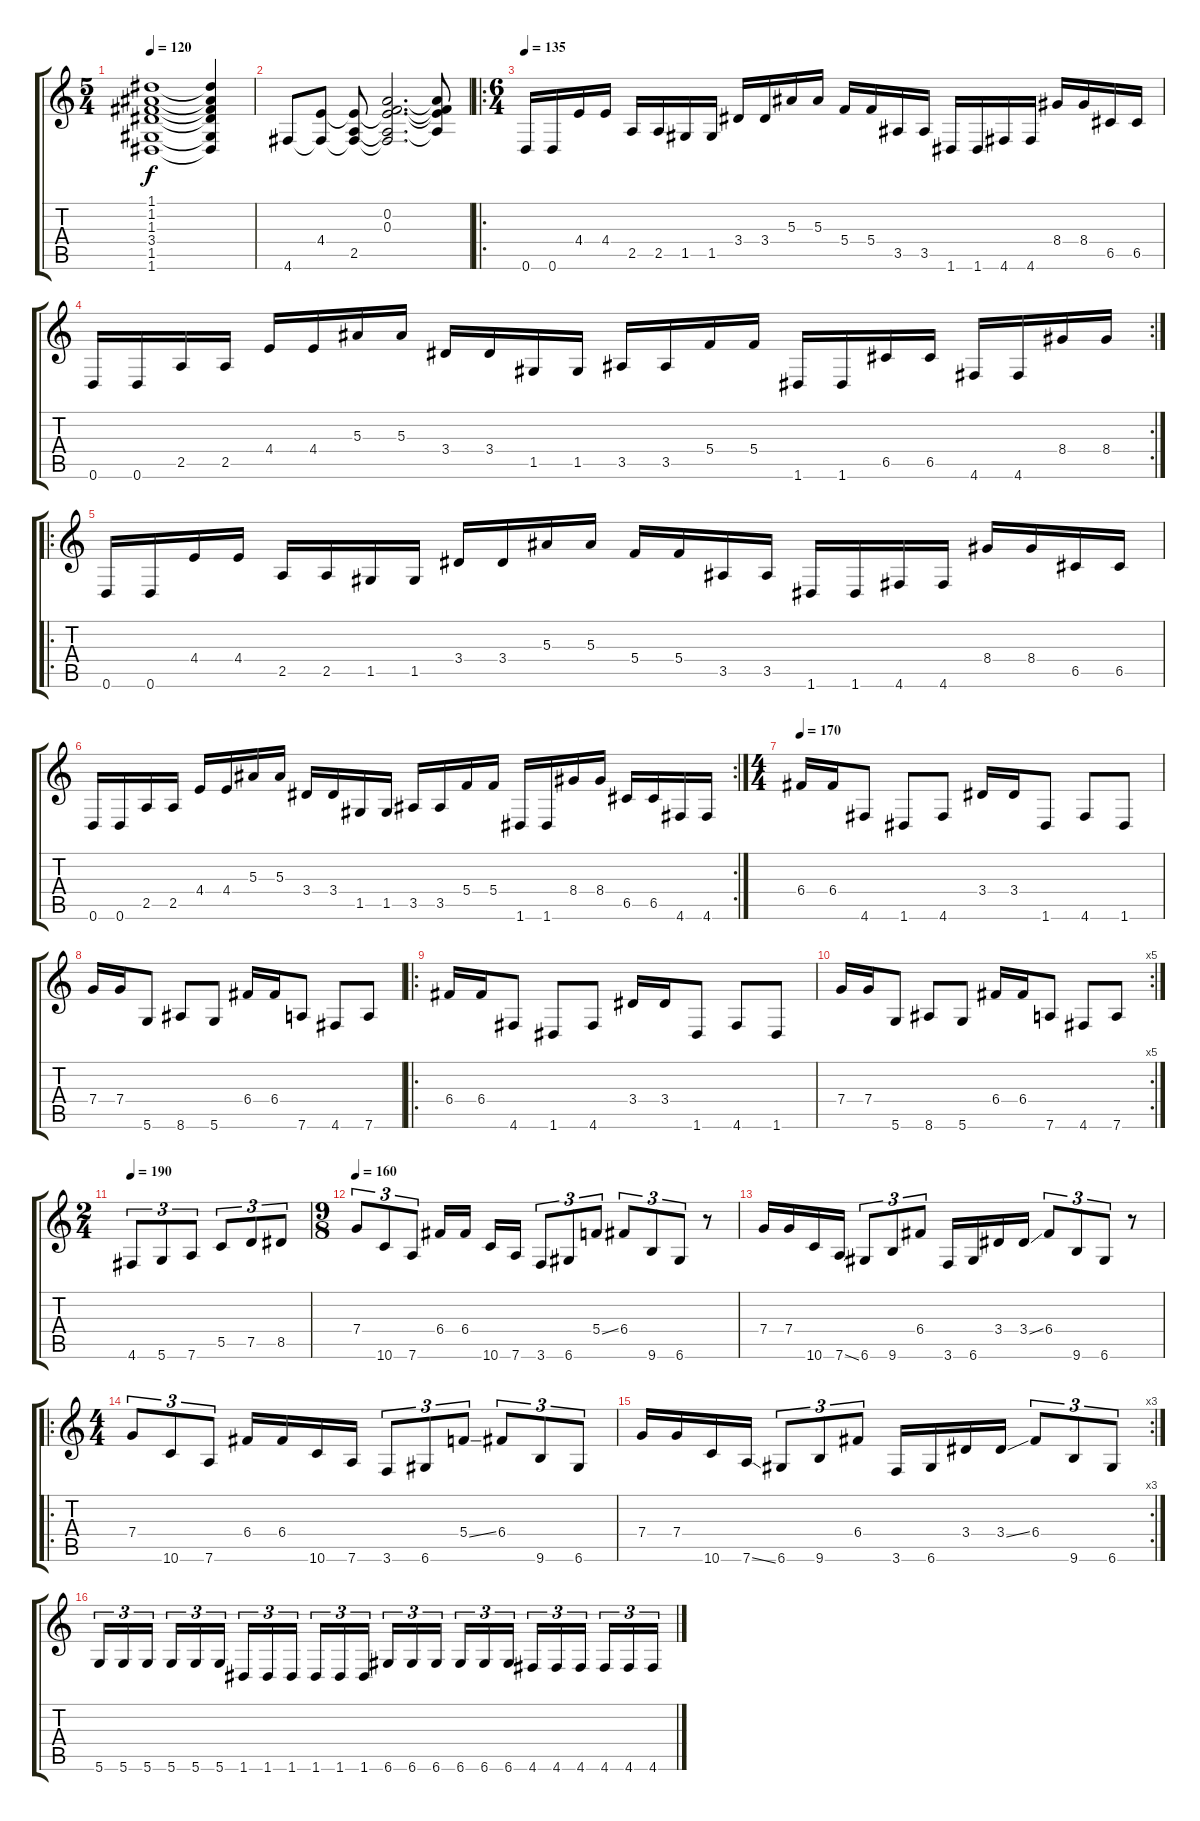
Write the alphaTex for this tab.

\track ("       " "       ") {instrument overdrivenguitar}
\staff {score tabs}
\tuning (D4 A3 F3 C3 G2 D2) {hide}
\ts (5 4)
\tempo 120
\clef g2
\ks c
(1.1 1.2 1.3 3.4 1.5 1.6).1{dy f} (1.1{t} 1.2{t} 1.3{t} 3.4{t} 1.5{t} 1.6{t}).4 |
4.6.8 (4.4 4.6{t}).8 (4.4{t} 2.5 4.6{t}).8 (0.2 0.3 4.4{t} 2.5{t} 4.6{t}).2{d} (0.2{t} 0.3{t} 4.4{t} 2.5{t}).8 |
\ro
\ts (6 4)
\tempo 135
0.6.16 0.6.16 4.4.16 4.4.16 2.5.16 2.5.16 1.5.16 1.5.16 3.4.16 3.4.16 5.3.16 5.3.16 5.4.16 5.4.16 3.5.16 3.5.16 1.6.16 1.6.16 4.6.16 4.6.16 8.4.16 8.4.16 6.5.16 6.5.16 |
\rc 2
0.6.16 0.6.16 2.5.16 2.5.16 4.4.16 4.4.16 5.3.16 5.3.16 3.4.16 3.4.16 1.5.16 1.5.16 3.5.16 3.5.16 5.4.16 5.4.16 1.6.16 1.6.16 6.5.16 6.5.16 4.6.16 4.6.16 8.4.16 8.4.16 |
\ro
0.6.16 0.6.16 4.4.16 4.4.16 2.5.16 2.5.16 1.5.16 1.5.16 3.4.16 3.4.16 5.3.16 5.3.16 5.4.16 5.4.16 3.5.16 3.5.16 1.6.16 1.6.16 4.6.16 4.6.16 8.4.16 8.4.16 6.5.16 6.5.16 |
\rc 2
0.6.16 0.6.16 2.5.16 2.5.16 4.4.16 4.4.16 5.3.16 5.3.16 3.4.16 3.4.16 1.5.16 1.5.16 3.5.16 3.5.16 5.4.16 5.4.16 1.6.16 1.6.16 8.4.16 8.4.16 6.5.16 6.5.16 4.6.16 4.6.16 |
\ts (4 4)
\tempo 170
6.4.16 6.4.16 4.6.8 1.6.8 4.6.8 3.4.16 3.4.16 1.6.8 4.6.8 1.6.8 |
7.4.16 7.4.16 5.6.8 8.6.8 5.6.8 6.4.16 6.4.16 7.6.8 4.6.8 7.6.8 |
\ro
6.4.16 6.4.16 4.6.8 1.6.8 4.6.8 3.4.16 3.4.16 1.6.8 4.6.8 1.6.8 |
\rc 5
7.4.16 7.4.16 5.6.8 8.6.8 5.6.8 6.4.16 6.4.16 7.6.8 4.6.8 7.6.8 |
\ts (2 4)
\tempo 190
4.6.8{tu (3 2)} 5.6.8{tu (3 2)} 7.6.8{tu (3 2)} 5.5.8{tu (3 2)} 7.5.8{tu (3 2)} 8.5.8{tu (3 2)} |
\ts (9 8)
\tempo 160
7.4.8{tu (3 2)} 10.6.8{tu (3 2)} 7.6.8{tu (3 2)} 6.4.16 6.4.16 10.6.16 7.6.16 3.6.8{tu (3 2)} 6.6.8{tu (3 2)} 5.4{ss}.8{tu (3 2)} 6.4.8{tu (3 2)} 9.6.8{tu (3 2)} 6.6.8{tu (3 2)} r.8 |
7.4.16 7.4.16 10.6.16 7.6{ss}.16 6.6.8{tu (3 2)} 9.6.8{tu (3 2)} 6.4.8{tu (3 2)} 3.6.16 6.6.16 3.4.16 3.4{ss}.16 6.4.8{tu (3 2)} 9.6.8{tu (3 2)} 6.6.8{tu (3 2)} r.8 |
\ro
\ts (4 4)
7.4.8{tu (3 2)} 10.6.8{tu (3 2)} 7.6.8{tu (3 2)} 6.4.16 6.4.16 10.6.16 7.6.16 3.6.8{tu (3 2)} 6.6.8{tu (3 2)} 5.4{ss}.8{tu (3 2)} 6.4.8{tu (3 2)} 9.6.8{tu (3 2)} 6.6.8{tu (3 2)} |
\rc 3
7.4.16 7.4.16 10.6.16 7.6{ss}.16 6.6.8{tu (3 2)} 9.6.8{tu (3 2)} 6.4.8{tu (3 2)} 3.6.16 6.6.16 3.4.16 3.4{ss}.16 6.4.8{tu (3 2)} 9.6.8{tu (3 2)} 6.6.8{tu (3 2)} |
5.6.16{tu (3 2)} 5.6.16{tu (3 2)} 5.6.16{tu (3 2) beam splitsecondary} 5.6.16{tu (3 2)} 5.6.16{tu (3 2)} 5.6.16{tu (3 2)} 1.6.16{tu (3 2)} 1.6.16{tu (3 2)} 1.6.16{tu (3 2) beam splitsecondary} 1.6.16{tu (3 2)} 1.6.16{tu (3 2)} 1.6.16{tu (3 2)} 6.6.16{tu (3 2)} 6.6.16{tu (3 2)} 6.6.16{tu (3 2) beam splitsecondary} 6.6.16{tu (3 2)} 6.6.16{tu (3 2)} 6.6.16{tu (3 2)} 4.6.16{tu (3 2)} 4.6.16{tu (3 2)} 4.6.16{tu (3 2) beam splitsecondary} 4.6.16{tu (3 2)} 4.6.16{tu (3 2)} 4.6.16{tu (3 2)}
